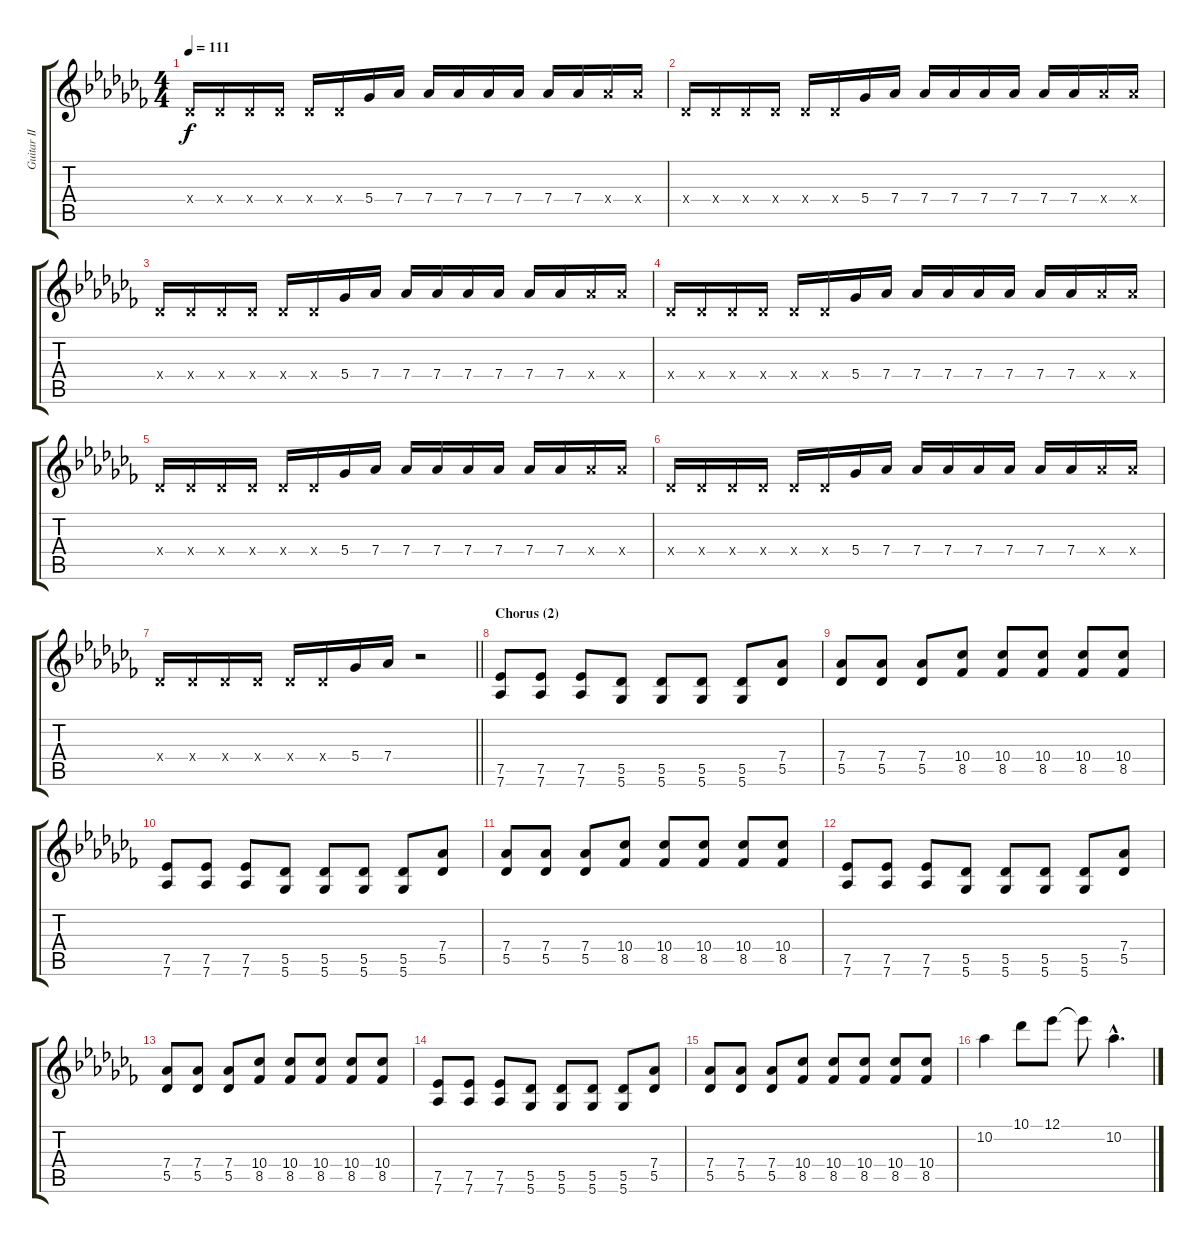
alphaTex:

\track ("Guitar II" "Guitar II") {instrument distortionguitar}
\staff {score tabs}
\tuning (Eb4 Bb3 Gb3 Db3 Ab2 Db2) {hide}
\ts (4 4)
\tempo 111
\clef g2
\ks abminor
0.4{x}.16{dy f} 0.4{x}.16 0.4{x}.16 0.4{x}.16 0.4{x}.16 0.4{x}.16 5.4.16 7.4.16 7.4.16 7.4.16 7.4.16 7.4.16 7.4.16 7.4.16 7.4{x}.16 7.4{x}.16 |
0.4{x}.16 0.4{x}.16 0.4{x}.16 0.4{x}.16 0.4{x}.16 0.4{x}.16 5.4.16 7.4.16 7.4.16 7.4.16 7.4.16 7.4.16 7.4.16 7.4.16 7.4{x}.16 7.4{x}.16 |
0.4{x}.16 0.4{x}.16 0.4{x}.16 0.4{x}.16 0.4{x}.16 0.4{x}.16 5.4.16 7.4.16 7.4.16 7.4.16 7.4.16 7.4.16 7.4.16 7.4.16 7.4{x}.16 7.4{x}.16 |
0.4{x}.16 0.4{x}.16 0.4{x}.16 0.4{x}.16 0.4{x}.16 0.4{x}.16 5.4.16 7.4.16 7.4.16 7.4.16 7.4.16 7.4.16 7.4.16 7.4.16 7.4{x}.16 7.4{x}.16 |
0.4{x}.16 0.4{x}.16 0.4{x}.16 0.4{x}.16 0.4{x}.16 0.4{x}.16 5.4.16 7.4.16 7.4.16 7.4.16 7.4.16 7.4.16 7.4.16 7.4.16 7.4{x}.16 7.4{x}.16 |
0.4{x}.16 0.4{x}.16 0.4{x}.16 0.4{x}.16 0.4{x}.16 0.4{x}.16 5.4.16 7.4.16 7.4.16 7.4.16 7.4.16 7.4.16 7.4.16 7.4.16 7.4{x}.16 7.4{x}.16 |
\barLineRight lightlight
0.4{x}.16 0.4{x}.16 0.4{x}.16 0.4{x}.16 0.4{x}.16 0.4{x}.16 5.4.16 7.4.16 r.2 |
\section ("" "Chorus (2)")
(7.5 7.6).8 (7.5 7.6).8 (7.5 7.6).8 (5.5 5.6).8 (5.5 5.6).8 (5.5 5.6).8 (5.5 5.6).8 (7.4 5.5).8 |
(7.4 5.5).8 (7.4 5.5).8 (7.4 5.5).8 (10.4 8.5).8 (10.4 8.5).8 (10.4 8.5).8 (10.4 8.5).8 (10.4 8.5).8 |
(7.5 7.6).8 (7.5 7.6).8 (7.5 7.6).8 (5.5 5.6).8 (5.5 5.6).8 (5.5 5.6).8 (5.5 5.6).8 (7.4 5.5).8 |
(7.4 5.5).8 (7.4 5.5).8 (7.4 5.5).8 (10.4 8.5).8 (10.4 8.5).8 (10.4 8.5).8 (10.4 8.5).8 (10.4 8.5).8 |
(7.5 7.6).8 (7.5 7.6).8 (7.5 7.6).8 (5.5 5.6).8 (5.5 5.6).8 (5.5 5.6).8 (5.5 5.6).8 (7.4 5.5).8 |
(7.4 5.5).8 (7.4 5.5).8 (7.4 5.5).8 (10.4 8.5).8 (10.4 8.5).8 (10.4 8.5).8 (10.4 8.5).8 (10.4 8.5).8 |
(7.5 7.6).8 (7.5 7.6).8 (7.5 7.6).8 (5.5 5.6).8 (5.5 5.6).8 (5.5 5.6).8 (5.5 5.6).8 (7.4 5.5).8 |
(7.4 5.5).8 (7.4 5.5).8 (7.4 5.5).8 (10.4 8.5).8 (10.4 8.5).8 (10.4 8.5).8 (10.4 8.5).8 (10.4 8.5).8 |
10.2.4 10.1.8 12.1.8 12.1{t}.8 10.2{hac}.4{d}
